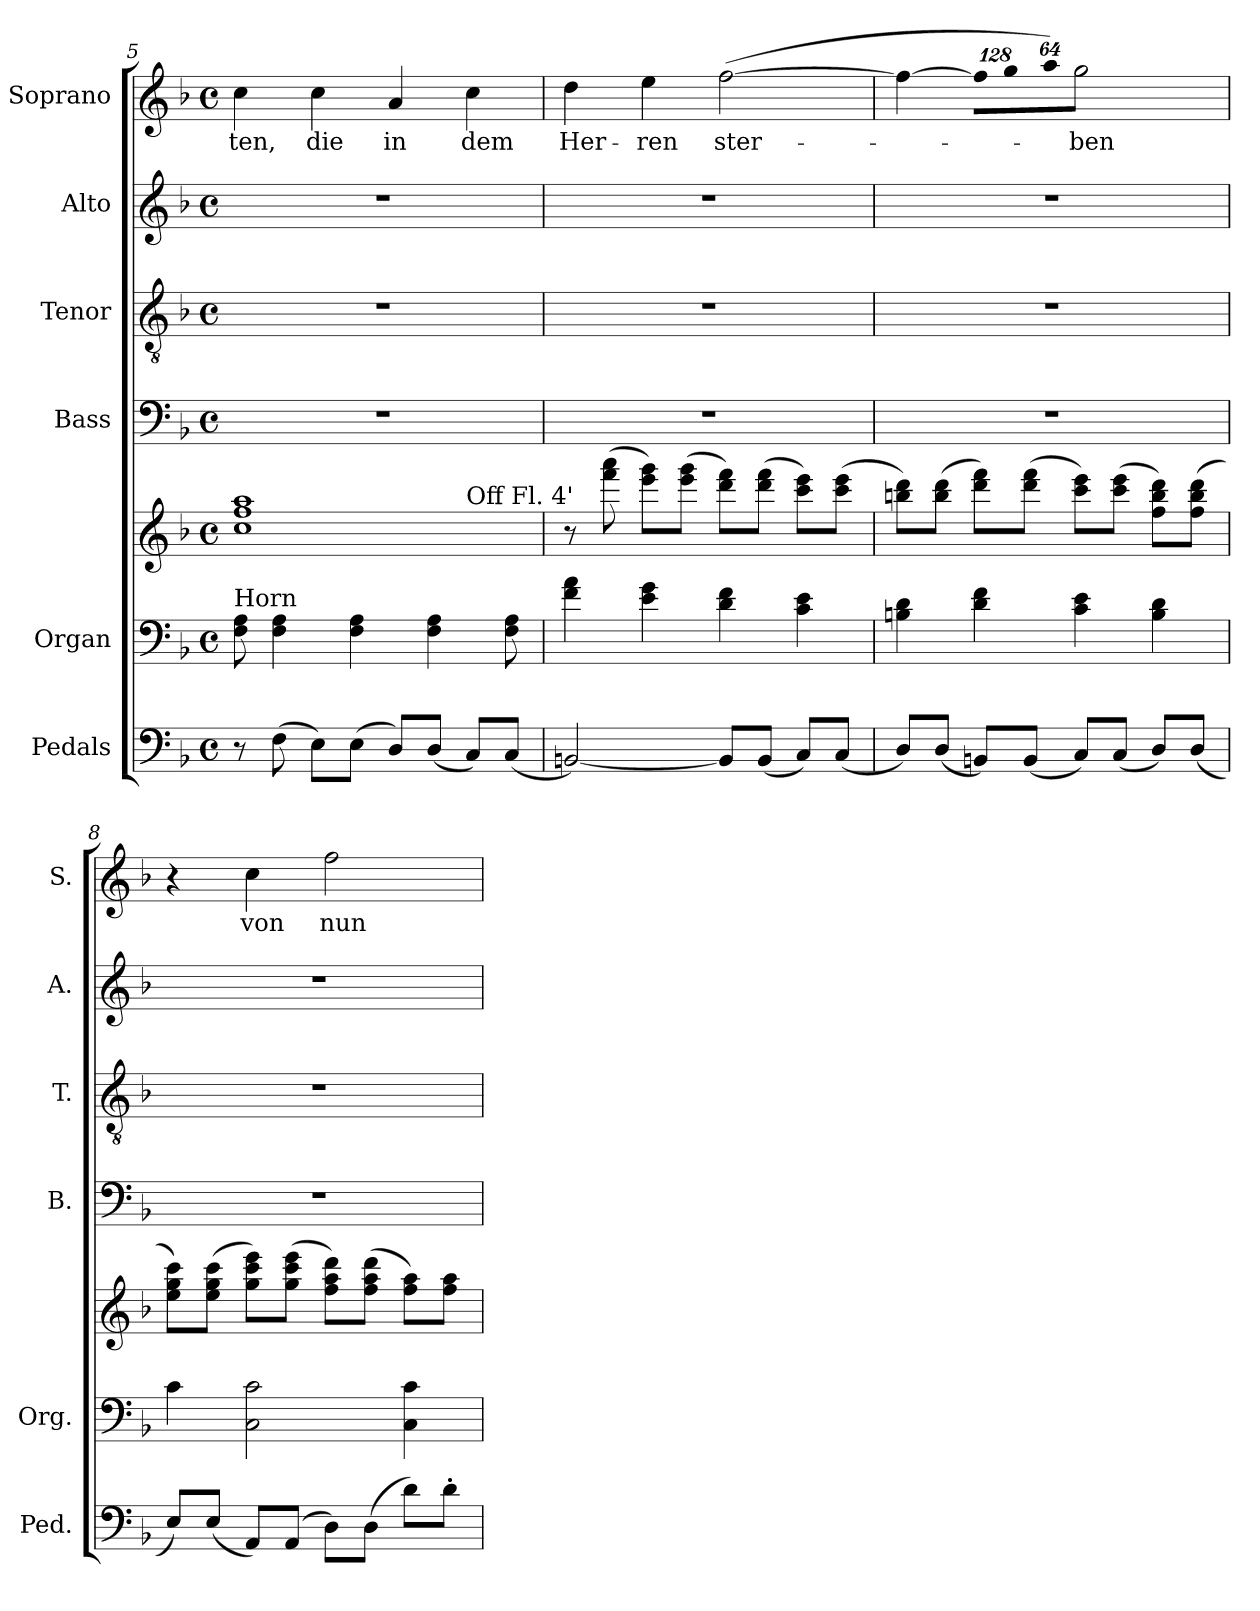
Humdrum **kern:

**kern	**kern	**kern	**kern	**kern	**kern	**kern	**text
*part6	*part5	*part5	*part4	*part3	*part2	*part1	*part1
*staff7	*staff6	*staff5	*staff4	*staff3	*staff2	*staff1	*staff1
*I"Pedals	*I"Organ	*	*I"Bass	*I"Tenor	*I"Alto	*I"Soprano	*
*I'Ped.	*I'Org.	*	*I'B.	*I'T.	*I'A.	*I'S.	*
!!LO:LB:g=z
*clefF4	*clefF4	*clefG2	*clefF4	*clefGv2	*clefG2	*clefG2	*
*	*	*	*	*ITrd7c12	*	*	*
*k[b-]	*k[b-]	*k[b-]	*k[b-]	*k[b-]	*k[b-]	*k[b-]	*
*F:	*F:	*F:	*F:	*F:	*F:	*F:	*
*M4/4	*M4/4	*M4/4	*M4/4	*M4/4	*M4/4	*M4/4	*
*met(c)	*met(c)	*met(c)	*met(c)	*met(c)	*met(c)	*met(c)	*
=5	=5	=5	=5	=5	=5	=5	=5
!	!	!LO:TX:a:t=+ Fl. 4'	!	!	!	!	!
!	!LO:TX:a:t=Horn	!	!	!	!	!	!
!	!	!	!	!	!	!	!LO:LY:b:color=#000000
*	*	*^	*	*	*	*	*
8r	8Fi\ 8Ai	1cci 1ffi 1aai	2.ryy	1r	1r	1r	4cci\	-ten,
(8Fi\	4Fi\ 4Ai	.	.	.	.	.	.	.
!	!	!	!	!	!	!	!	!LO:LY:b:color=#000000
8Ei\L)	.	.	.	.	.	.	4cci\	die
(8Ei\J	4Fi\ 4Ai	.	.	.	.	.	.	.
!	!	!	!	!	!	!	!	!LO:LY:b:color=#000000
8Di/L)	.	.	.	.	.	.	4ai/	in
(8Di/J	4Fi\ 4Ai	.	.	.	.	.	.	.
!	!	!	!LO:TX:a:t=Off Fl. 4'	!	!	!	!	!
!	!	!	!	!	!	!	!	!LO:LY:b:color=#000000
8Ci/L)	.	.	4ryy	.	.	.	4cci\	dem
(8Ci/J	8Fi\ 8Ai	.	.	.	.	.	.	.
*	*	*v	*v	*	*	*	*	*
=6	=6	=6	=6	=6	=6	=6	=6
*	*	*^	*	*	*	*	*
!	!	!	!	!	!	!	!	!LO:LY:b:color=#000000
*	*	*v	*v	*	*	*	*	*
[2BBni/)	4fi\ 4ai	8r	1r	1r	1r	4ddi\	Her-
.	.	(8fffi\ 8aaai	.	.	.	.	.
!	!	!	!	!	!	!	!LO:LY:b:color=#000000
.	4ei\ 4gi	8eeei\ 8gggi\L)	.	.	.	4eei\	-ren
.	.	(8eeei\ 8gggi\J	.	.	.	.	.
!	!	!	!	!	!	!	!LO:LY:b:color=#000000
8BBi/L]	4di\ 4fi	8dddi\ 8fffi\L)	.	.	.	([2ffi\	ster-
(8BBi/J	.	(8dddi\ 8fffi\J	.	.	.	.	.
8Ci/L)	4ci\ 4ei	8ccci\ 8eeei\L)	.	.	.	.	.
(8Ci/J	.	(8ccci\ 8eeei\J	.	.	.	.	.
=7	=7	=7	=7	=7	=7	=7	=7
8Di/L)	4Bni\ 4di	8bbni\ 8dddi\L)	1r	1r	1r	4ffi\_	.
(8Di/J	.	(8bbi\ 8dddi\J	.	.	.	.	.
*	*	*	*	*	*	*Xbrackettup	*
!	!	!	!	!	!	!LO:N:vis=8	!
8BBni/L)	4di\ 4fi	8dddi\ 8fffi\L)	.	.	.	1024%85ffi\L]	.
!	!	!	!	!	!	!LO:N:vis=8	!
.	.	.	.	.	.	1024%85ggi\	.
(8BBi/J	.	(8dddi\ 8fffi\J	.	.	.	.	.
!	!	!	!	!	!	!LO:N:vis=8	!
.	.	.	.	.	.	512%43aai\J)	.
!	!	!	!	!	!	!	!LO:LY:b:color=#000000
8Ci/L)	4ci\ 4ei	8ccci\ 8eeei\L)	.	.	.	2ggi\	-ben
(8Ci/J	.	(8ccci\ 8eeei\J	.	.	.	.	.
8Di/L)	4Bi\ 4di	8ffi\ 8bbi\ 8dddi\L)	.	.	.	.	.
(8Di/J	.	(8ffi\ 8bbi\ 8dddi\J	.	.	.	.	.
=8	=8	=8	=8	=8	=8	=8	=8
8Ei/L)	4ci\	8eei\ 8ggi\ 8ccci\L)	1r	1r	1r	4r	.
(8Ei/J	.	(8eei\ 8ggi\ 8ccci\J	.	.	.	.	.
!	!	!	!	!	!	!	!LO:LY:b:color=#000000
8AAi/L)	2Ci\ 2ci	8ggi\ 8ccci\ 8eeei\L)	.	.	.	4cci\	von
(8AAi/J	.	(8ggi\ 8ccci\ 8eeei\J	.	.	.	.	.
!	!	!	!	!	!	!	!LO:LY:b:color=#000000
8Di\L)	.	8ffi\ 8aai\ 8dddi\L)	.	.	.	2ffi\	nun
(8Di\J	.	(8ffi\ 8aai\ 8dddi\J	.	.	.	.	.
8di\L)	4Ci\ 4ci	8ffi\ 8aai\L)	.	.	.	.	.
8d'i\J	.	8ffi\ 8aai\J	.	.	.	.	.
=	=	=	=	=	=	=	=
*-	*-	*-	*-	*-	*-	*-	*-
